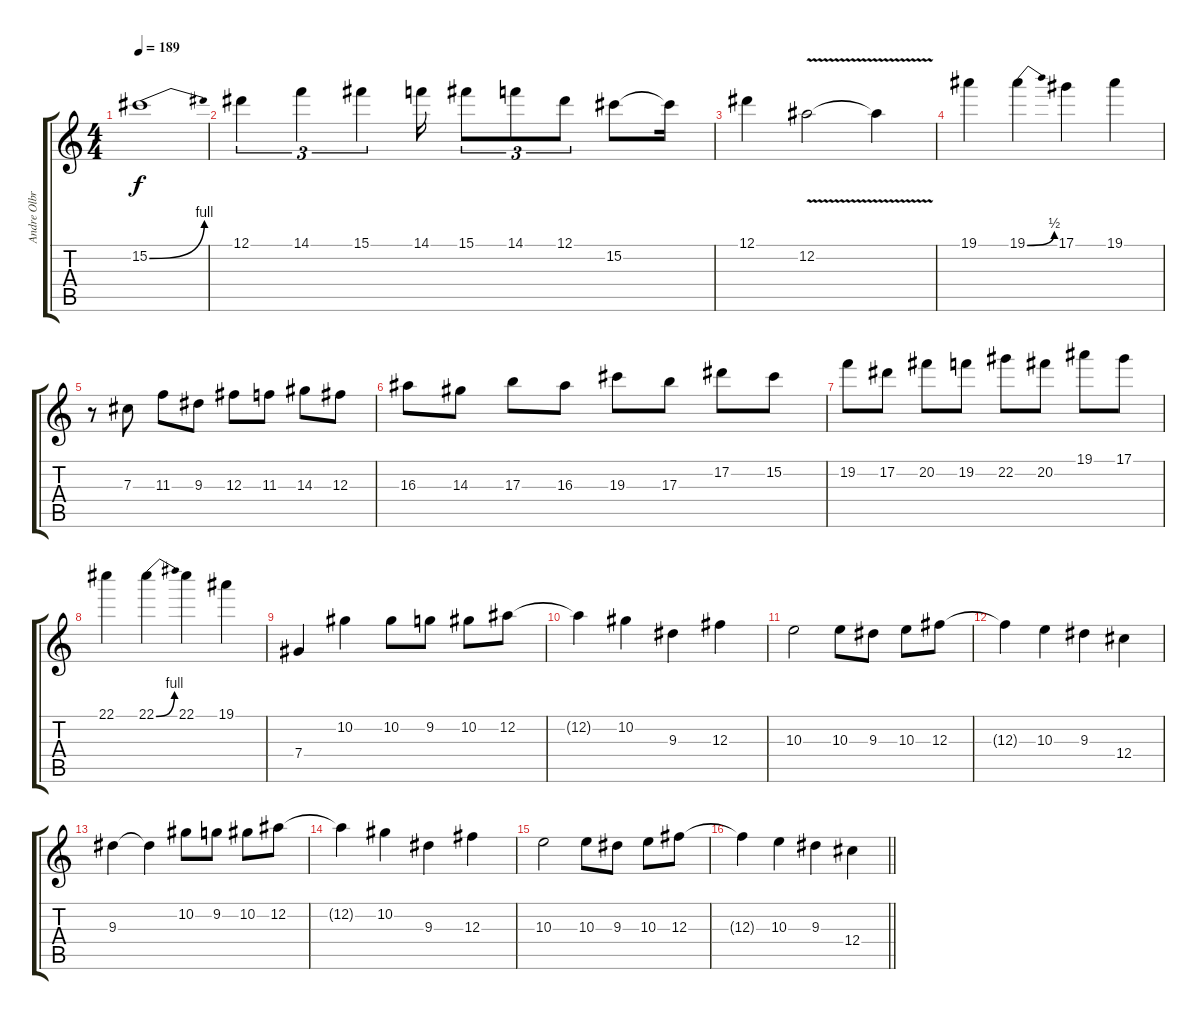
\track ("Andre Olbrich" "Andre Olbr") {instrument distortionguitar}
\staff {score tabs}
\tuning (Eb4 Bb3 Gb3 Db3 Ab2 Eb2) {hide}
\ts (4 4)
\tempo 189
\clef g2
\ks c
15.2{be (bend 0 0 60 4)}.1{dy f balance 8} |
12.1.4{tu (3 2)} 14.1.4{tu (3 2)} 15.1.4{tu (3 2)} 14.1.16 15.1.8{tu (3 2)} 14.1.8{tu (3 2)} 12.1.8{tu (3 2)} 15.2.8 15.2{t}.16 |
12.1.4 12.2{v}.2 12.2{t}.4 |
19.1.4{balance 2} 19.1{be (bend 0 0 60 2)}.4 17.1.4 19.1.4 |
r.8 7.3.8 11.3.8 9.3.8 12.3.8 11.3.8 14.3.8 12.3.8 |
16.3.8 14.3.8 17.3.8 16.3.8 19.3.8 17.3.8 17.2.8 15.2.8 |
19.2.8 17.2.8 20.2.8 19.2.8 22.2.8 20.2.8 19.1.8 17.1.8 |
22.1.4 22.1{be (bend 0 0 60 4)}.4 22.1.4 19.1.4 |
7.4.4{volume 15 balance 8} 10.2.4 10.2.8 9.2.8 10.2.8 12.2.8 |
12.2{t}.4 10.2.4 9.3.4 12.3.4 |
10.3.2 10.3.8 9.3.8 10.3.8 12.3.8 |
12.3{t}.4 10.3.4 9.3.4 12.4.4 |
9.3.4 9.3{t}.4 10.2.8 9.2.8 10.2.8 12.2.8 |
12.2{t}.4 10.2.4 9.3.4 12.3.4 |
10.3.2 10.3.8 9.3.8 10.3.8 12.3.8 |
\barLineRight lightlight
12.3{t}.4 10.3.4 9.3.4 12.4.4
